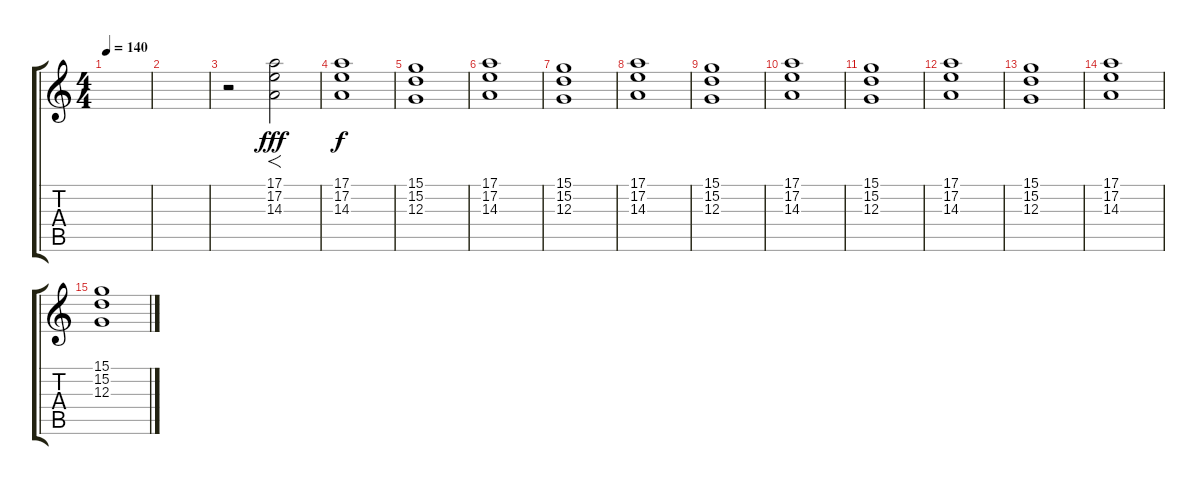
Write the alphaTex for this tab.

\track "" {instrument choiraahs}
\staff {score tabs}
\tuning (E4 B3 G3 D3 A2 E2) {hide}
\ts (4 4)
\tempo 140
\clef g2
\ks c
|
|
r.2 (17.1 17.2 14.3).2{f dy fff} |
(17.1 17.2 14.3).1{dy f} |
(15.1 15.2 12.3).1 |
(17.1 17.2 14.3).1 |
(15.1 15.2 12.3).1 |
(17.1 17.2 14.3).1 |
(15.1 15.2 12.3).1 |
(17.1 17.2 14.3).1 |
(15.1 15.2 12.3).1 |
(17.1 17.2 14.3).1 |
(15.1 15.2 12.3).1 |
(17.1 17.2 14.3).1 |
(15.1 15.2 12.3).1
